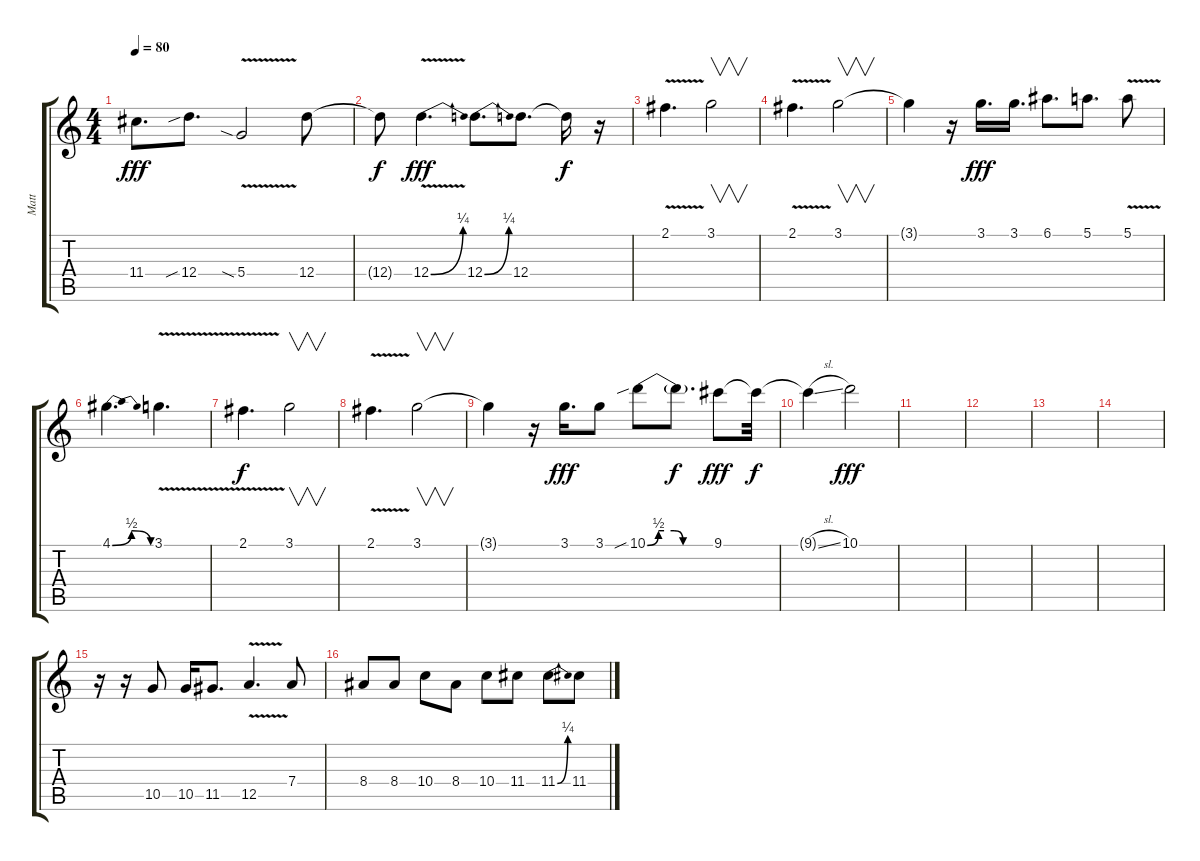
\track ("Matt " "Matt ") {instrument overdrivenguitar}
\staff {score tabs}
\tuning (E4 B3 G3 D3 A2 E2) {hide}
\ts (4 4)
\tempo 80
\clef g2
\ks c
11.4.8{d dy fff} 12.4{sib}.8{d} 5.4{v sia}.2 12.4.8 |
12.4{t}.8{dy f} 12.4{be (bend 0 0 60 1) v}.4{d dy fff} 12.4{be (bend 0 0 60 1)}.8{d} 12.4.8{d} 12.4{t}.16{dy f} r.16 |
2.1{v}.4{d} 3.1.2{v} |
2.1{v}.4{d} 3.1.2{v} |
3.1{t}.4 r.16 3.1.16{d dy fff} 3.1.16{d} 6.1.8{d} 5.1.8{d} 5.1{v}.8 |
4.1{be (bendrelease 0 0 15 2 48 2 60 0)}.4{d} 3.1{v}.4{d} |
2.1{v}.4{d dy f} 3.1.2{v} |
2.1{v}.4{d} 3.1.2{v} |
3.1{t}.4 r.16 3.1.16{d dy fff} 3.1.8 10.1{be (custom 0 0 10 2 15 2 24 2 32 0 60 0) sib}.8 10.1{t}.8{d dy f} 9.1.8{dy fff} 9.1{t}.32{dy f} |
9.1{sl t}.4 10.1.2{dy fff} |
|
|
|
|
r.16 r.16 10.5.8 10.5.16 11.5.8{d} 12.5{v}.4{d} 7.4.8 |
8.4.8 8.4.8 10.4.8 8.4.8 10.4.8 11.4.8 11.4{be (bend 0 0 60 1)}.8 11.4.8
